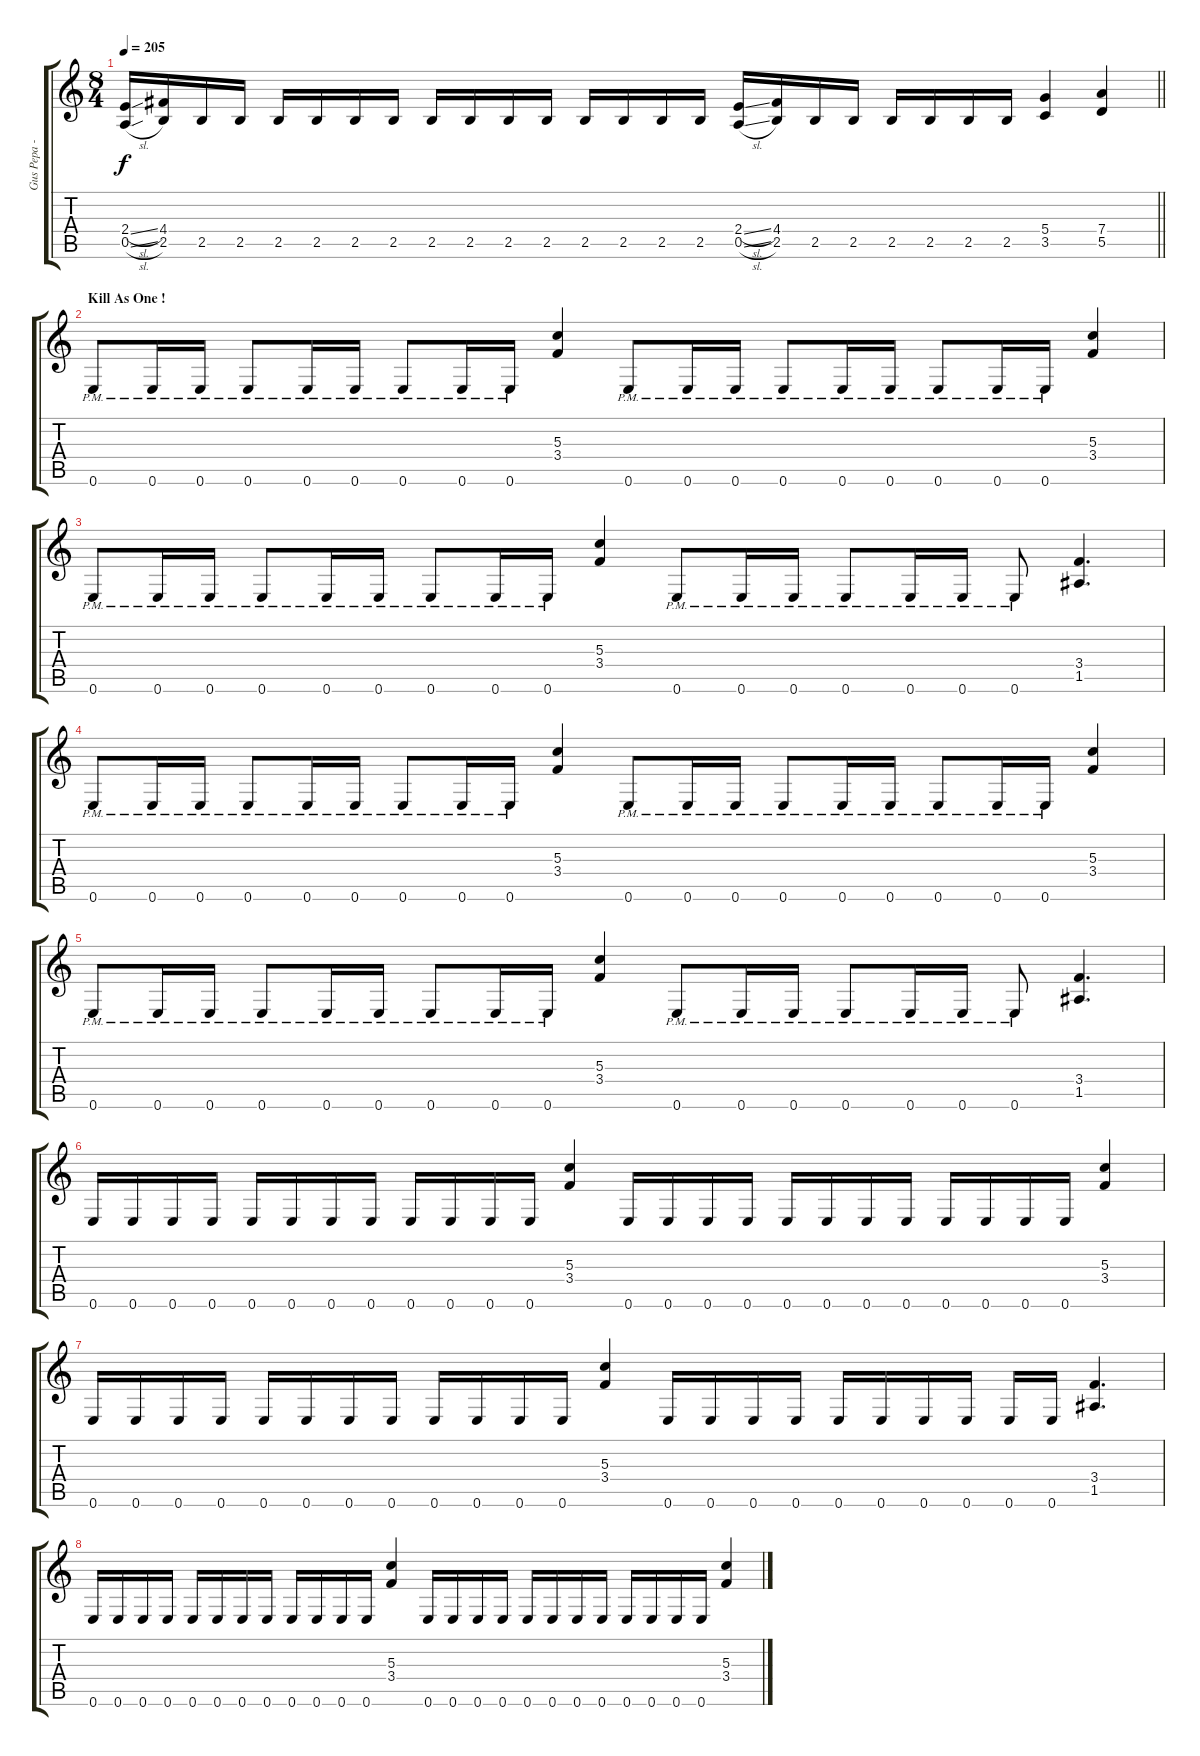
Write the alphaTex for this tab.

\track ("Gus Pepa - Guitar" "Gus Pepa -") {instrument distortionguitar}
\staff {score tabs}
\tuning (E4 B3 G3 D3 A2 E2) {hide}
\ts (8 4)
\tempo 205
\clef g2
\barLineRight lightlight
\ks c
(2.4{sl} 0.5{sl}).16{dy f} (4.4 2.5).16 2.5.16 2.5.16 2.5.16 2.5.16 2.5.16 2.5.16 2.5.16 2.5.16 2.5.16 2.5.16 2.5.16 2.5.16 2.5.16 2.5.16 (2.4{sl} 0.5{sl}).16 (4.4 2.5).16 2.5.16 2.5.16 2.5.16 2.5.16 2.5.16 2.5.16 (5.4 3.5).4 (7.4 5.5).4 |
\section ("" "Kill As One !")
0.6{pm}.8 0.6{pm}.16 0.6{pm}.16 0.6{pm}.8 0.6{pm}.16 0.6{pm}.16 0.6{pm}.8 0.6{pm}.16 0.6{pm}.16 (5.3 3.4).4 0.6{pm}.8 0.6{pm}.16 0.6{pm}.16 0.6{pm}.8 0.6{pm}.16 0.6{pm}.16 0.6{pm}.8 0.6{pm}.16 0.6{pm}.16 (5.3 3.4).4 |
0.6{pm}.8 0.6{pm}.16 0.6{pm}.16 0.6{pm}.8 0.6{pm}.16 0.6{pm}.16 0.6{pm}.8 0.6{pm}.16 0.6{pm}.16 (5.3 3.4).4 0.6{pm}.8 0.6{pm}.16 0.6{pm}.16 0.6{pm}.8 0.6{pm}.16 0.6{pm}.16 0.6{pm}.8 (3.4 1.5).4{d} |
0.6{pm}.8 0.6{pm}.16 0.6{pm}.16 0.6{pm}.8 0.6{pm}.16 0.6{pm}.16 0.6{pm}.8 0.6{pm}.16 0.6{pm}.16 (5.3 3.4).4 0.6{pm}.8 0.6{pm}.16 0.6{pm}.16 0.6{pm}.8 0.6{pm}.16 0.6{pm}.16 0.6{pm}.8 0.6{pm}.16 0.6{pm}.16 (5.3 3.4).4 |
0.6{pm}.8 0.6{pm}.16 0.6{pm}.16 0.6{pm}.8 0.6{pm}.16 0.6{pm}.16 0.6{pm}.8 0.6{pm}.16 0.6{pm}.16 (5.3 3.4).4 0.6{pm}.8 0.6{pm}.16 0.6{pm}.16 0.6{pm}.8 0.6{pm}.16 0.6{pm}.16 0.6{pm}.8 (3.4 1.5).4{d} |
0.6.16 0.6.16 0.6.16 0.6.16 0.6.16 0.6.16 0.6.16 0.6.16 0.6.16 0.6.16 0.6.16 0.6.16 (5.3 3.4).4 0.6.16 0.6.16 0.6.16 0.6.16 0.6.16 0.6.16 0.6.16 0.6.16 0.6.16 0.6.16 0.6.16 0.6.16 (5.3 3.4).4 |
0.6.16 0.6.16 0.6.16 0.6.16 0.6.16 0.6.16 0.6.16 0.6.16 0.6.16 0.6.16 0.6.16 0.6.16 (5.3 3.4).4 0.6.16 0.6.16 0.6.16 0.6.16 0.6.16 0.6.16 0.6.16 0.6.16 0.6.16 0.6.16 (3.4 1.5).4{d} |
0.6.16 0.6.16 0.6.16 0.6.16 0.6.16 0.6.16 0.6.16 0.6.16 0.6.16 0.6.16 0.6.16 0.6.16 (5.3 3.4).4 0.6.16 0.6.16 0.6.16 0.6.16 0.6.16 0.6.16 0.6.16 0.6.16 0.6.16 0.6.16 0.6.16 0.6.16 (5.3 3.4).4
